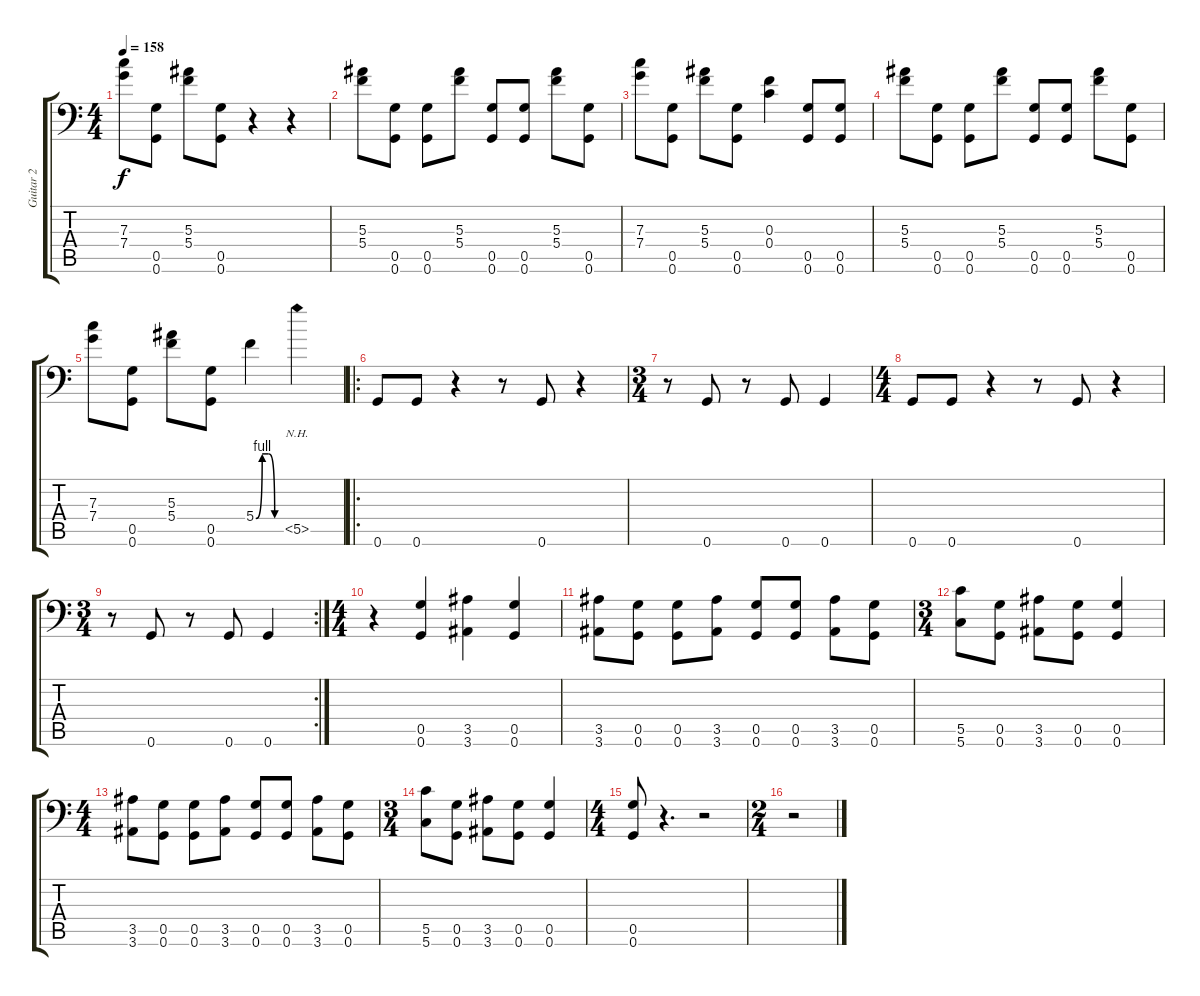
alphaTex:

\track ("Guitar 2" "Guitar 2") {instrument distortionguitar}
\staff {score tabs}
\tuning (D4 A3 F3 C3 G2 G1) {hide}
\ts (4 4)
\tempo 158
\clef f4
\ks c
(7.3 7.4).8{dy f} (0.5 0.6).8 (5.3 5.4).8 (0.5 0.6).8 r.4 r.4 |
(5.3 5.4).8 (0.5 0.6).8 (0.5 0.6).8 (5.3 5.4).8 (0.5 0.6).8 (0.5 0.6).8 (5.3 5.4).8 (0.5 0.6).8 |
(7.3 7.4).8 (0.5 0.6).8 (5.3 5.4).8 (0.5 0.6).8 (0.3 0.4).4 (0.5 0.6).8 (0.5 0.6).8 |
(5.3 5.4).8 (0.5 0.6).8 (0.5 0.6).8 (5.3 5.4).8 (0.5 0.6).8 (0.5 0.6).8 (5.3 5.4).8 (0.5 0.6).8 |
(7.3 7.4).8 (0.5 0.6).8 (5.3 5.4).8 (0.5 0.6).8 5.4{be (custom 0 0 15 4 30 4 45 0 60 0)}.4 5.5{nh}.4 |
\ro
0.6.8 0.6.8 r.4 r.8 0.6.8 r.4 |
\ts (3 4)
r.8 0.6.8 r.8 0.6.8 0.6.4 |
\ts (4 4)
0.6.8 0.6.8 r.4 r.8 0.6.8 r.4 |
\rc 2
\ts (3 4)
r.8 0.6.8 r.8 0.6.8 0.6.4 |
\ts (4 4)
r.4 (0.5 0.6).4 (3.5 3.6).4 (0.5 0.6).4 |
(3.5 3.6).8 (0.5 0.6).8 (0.5 0.6).8 (3.5 3.6).8 (0.5 0.6).8 (0.5 0.6).8 (3.5 3.6).8 (0.5 0.6).8 |
\ts (3 4)
(5.5 5.6).8 (0.5 0.6).8 (3.5 3.6).8 (0.5 0.6).8 (0.5 0.6).4 |
\ts (4 4)
(3.5 3.6).8 (0.5 0.6).8 (0.5 0.6).8 (3.5 3.6).8 (0.5 0.6).8 (0.5 0.6).8 (3.5 3.6).8 (0.5 0.6).8 |
\ts (3 4)
(5.5 5.6).8 (0.5 0.6).8 (3.5 3.6).8 (0.5 0.6).8 (0.5 0.6).4 |
\ts (4 4)
(0.5 0.6).8 r.4{d} r.2 |
\ts (2 4)
r.2
